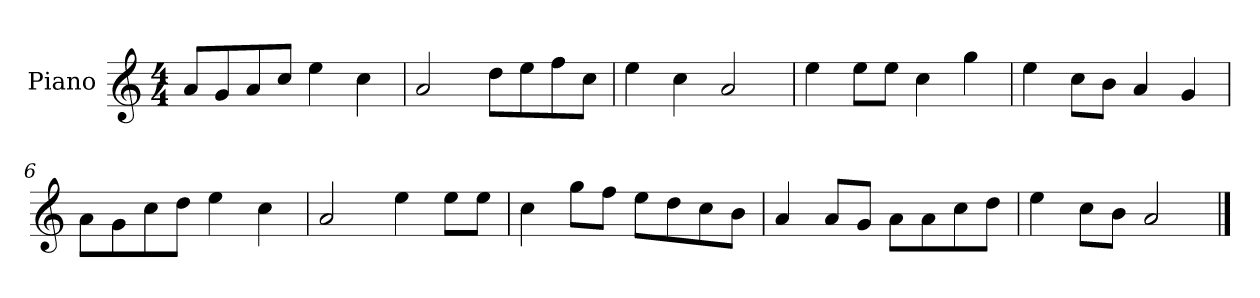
**kern
*part1
*staff1
*I"Piano
*I'P-no
*clefG2
*k[]
*M4/4
*MM90
=1
8a/L
8g/
8a/
8cc/J
4ee\
4cc\
=2
2a/
8dd\L
8ee\
8ff\
8cc\J
=3
4ee\
4cc\
2a/
=4
4ee\
8ee\L
8ee\J
4cc\
4gg\
=5
4ee\
8cc\L
8b\J
4a/
4g/
=6
8a\L
8g\
8cc\
8dd\J
4ee\
4cc\
=7
2a/
4ee\
8ee\L
8ee\J
!!LO:LB:g=z
=8
4cc\
8gg\L
8ff\J
8ee\L
8dd\
8cc\
8b\J
=9
4a/
8a/L
8g/J
8a\L
8a\
8cc\
8dd\J
=10
4ee\
8cc\L
8b\J
2a/
==
*-
